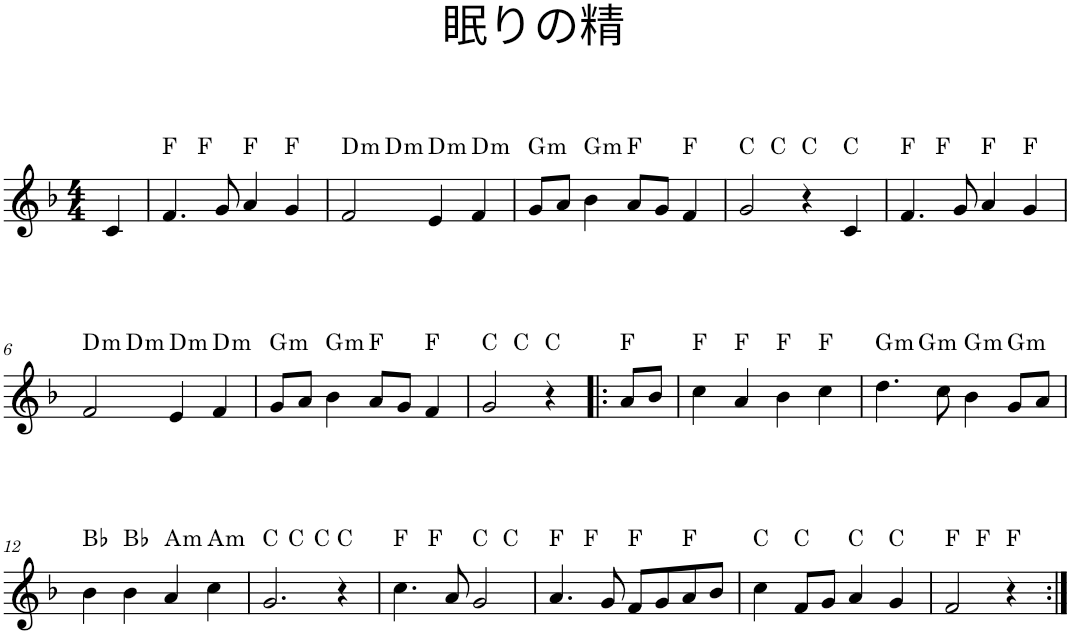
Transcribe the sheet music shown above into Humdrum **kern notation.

**kern	**harte
*part1	*part1
*staff1	*
*I"Piano	*
*I'Pno.	*
*clefG2	*
*k[b-]	*
*M4/4	*
=	=
4c/	.
=1	=1
*^	*
4.f/	4ryy	F:maj
.	2.ryy	F:maj
8g/	.	.
4a/	.	F:maj
4g/	.	F:maj
=2	=2	=2
!	!	!LO:H:kt=m
2f/	4ryy	D:min
!	!	!LO:H:kt=m
.	2.ryy	D:min
!	!	!LO:H:kt=m
4e/	.	D:min
!	!	!LO:H:kt=m
4f/	.	D:min
=3	=3	=3
!	!	!LO:H:kt=m
*v	*v	*
8g/L	G:min
8a/J	.
!	!LO:H:kt=m
4b-\	G:min
8a/L	F:maj
8g/J	.
4f/	F:maj
=4	=4
*^	*
2g/	4ryy	C:maj
.	2.ryy	C:maj
4r	.	C:maj
4c/	.	C:maj
=5	=5	=5
4.f/	4ryy	F:maj
.	2.ryy	F:maj
8g/	.	.
4a/	.	F:maj
4g/	.	F:maj
!!LO:LB:g=z	!!
=6	=6	=6
!	!	!LO:H:kt=m
2f/	4ryy	D:min
!	!	!LO:H:kt=m
.	2.ryy	D:min
!	!	!LO:H:kt=m
4e/	.	D:min
!	!	!LO:H:kt=m
4f/	.	D:min
=7	=7	=7
!	!	!LO:H:kt=m
*v	*v	*
8g/L	G:min
8a/J	.
!	!LO:H:kt=m
4b-\	G:min
8a/L	F:maj
8g/J	.
4f/	F:maj
=8	=8
*^	*
2g/	4ryy	C:maj
.	2ryy	C:maj
4r	.	C:maj
*v	*v	*
=9!|:	=9!|:
8a/L	F:maj
8b-/J	.
=10	=10
4cc\	F:maj
4a/	F:maj
4b-\	F:maj
4cc\	F:maj
=11	=11
!	!LO:H:kt=m
*^	*
4.dd\	4ryy	G:min
!	!	!LO:H:kt=m
.	2.ryy	G:min
8cc\	.	.
!	!	!LO:H:kt=m
4b-\	.	G:min
!	!	!LO:H:kt=m
8g/L	.	G:min
8a/J	.	.
*v	*v	*
!!LO:LB:g=z
=12	=12
4b-\	Bb:maj
4b-\	Bb:maj
!	!LO:H:kt=m
4a/	A:min
!	!LO:H:kt=m
4cc\	A:min
=13	=13
*^	*
*	*^	*
2.g/	4ryy	2ryy	C:maj
.	2.ryy	.	C:maj
.	.	2ryy	C:maj
4r	.	.	C:maj
=14	=14	=14	=14
4.cc\	4ryy	2.ryy	F:maj
.	2.ryy	.	F:maj
8a/	.	.	.
2g/	.	.	C:maj
.	.	4ryy	C:maj
*	*v	*v	*
=15	=15	=15
4.a/	4ryy	F:maj
.	2.ryy	F:maj
8g/	.	.
8f/L	.	F:maj
8g/	.	.
8a/	.	F:maj
8b-/J	.	.
*v	*v	*
=16	=16
4cc\	C:maj
8f/L	C:maj
8g/J	.
4a/	C:maj
4g/	C:maj
=17	=17
*^	*
2f/	4ryy	F:maj
.	2ryy	F:maj
4r	.	F:maj
*v	*v	*
=:|!	=:|!
*-	*-
